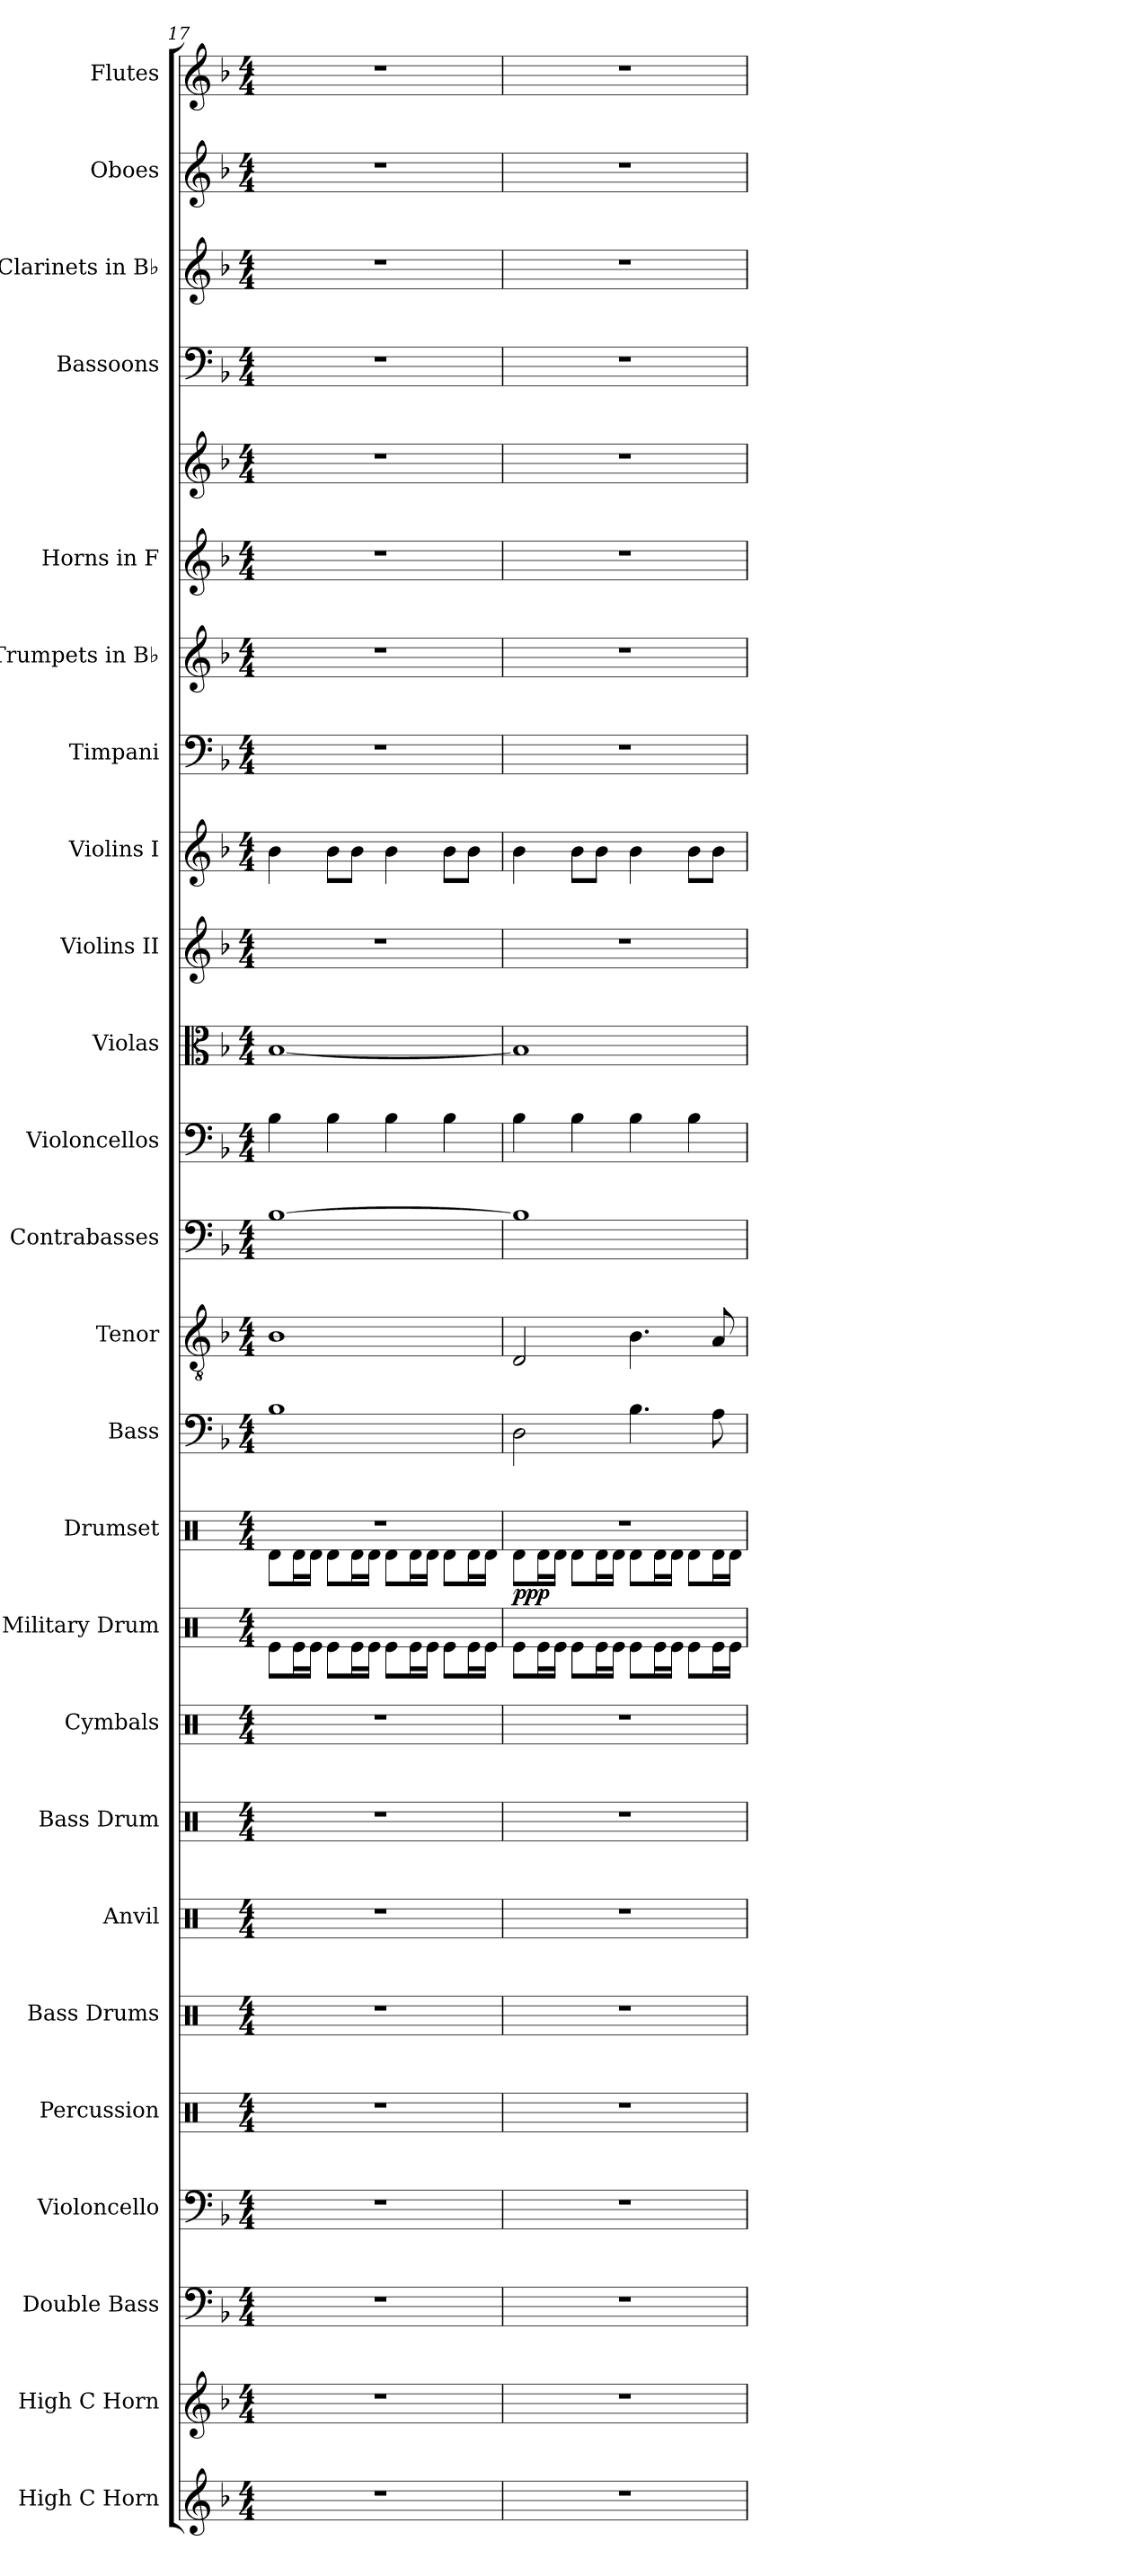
**kern	**kern	**kern	**kern	**kern	**kern	**kern	**kern	**kern	**kern	**kern	**dynam	**kern	**kern	**kern	**kern	**kern	**kern	**kern	**kern	**kern	**kern	**kern	**kern	**kern	**kern	**kern
*part25	*part24	*part23	*part22	*part21	*part20	*part19	*part18	*part17	*part16	*part15	*part15	*part14	*part13	*part12	*part11	*part10	*part9	*part8	*part7	*part6	*part5	*part5	*part4	*part3	*part2	*part1
*staff26	*staff25	*staff24	*staff23	*staff22	*staff21	*staff20	*staff19	*staff18	*staff17	*staff16	*staff16	*staff15	*staff14	*staff13	*staff12	*staff11	*staff10	*staff9	*staff8	*staff7	*staff6	*staff5	*staff4	*staff3	*staff2	*staff1
*I"High C Horn	*I"High C Horn	*I"Double Bass	*I"Violoncello	*I"Percussion	*I"Bass Drums	*I"Anvil	*I"Bass Drum	*I"Cymbals	*I"Military Drum	*I"Drumset	*	*I"Bass	*I"Tenor	*I"Contrabasses	*I"Violoncellos	*I"Violas	*I"Violins II	*I"Violins I	*I"Timpani	*I"Trumpets in B♭	*I"Horns in F	*	*I"Bassoons	*I"Clarinets in B♭	*I"Oboes	*I"Flutes
*I'H. C Hn.	*I'H. C Hn.	*I'Db.	*I'Vc.	*I'Perc.	*I'B.D.	*I'Anv.	*I'B. Dr.	*I'Cym.	*I'Mil. Dr.	*I'Drs.	*	*I'B.	*I'T.	*I'Cb.	*I'Vc.	*I'Vla.	*I'Vln. II	*I'Vln. I	*I'Timp.	*	*	*	*I'Bsn.	*	*I'Ob.	*I'Fl.
*clefG2	*clefG2	*clefF4	*clefF4	*clefX	*clefX	*clefX	*clefX	*clefX	*clefX	*clefX	*	*clefF4	*clefGv2	*clefF4	*clefF4	*clefC3	*clefG2	*clefG2	*clefF4	*clefG2	*clefG2	*clefG2	*clefF4	*clefG2	*clefG2	*clefG2
*ITrd7c12	*ITrd7c12	*ITrd7c12	*	*	*	*	*	*	*	*	*	*	*	*ITrd7c12	*	*	*	*	*	*ITrd1c2	*ITrd4c7	*ITrd4c7	*	*ITrd1c2	*	*
*k[b-]	*k[b-]	*k[b-]	*k[b-]	*k[]	*k[]	*k[]	*k[]	*k[]	*k[]	*k[]	*	*k[b-]	*k[b-]	*k[b-]	*k[b-]	*k[b-]	*k[b-]	*k[b-]	*k[b-]	*k[b-e-a-]	*k[b-e-]	*k[b-e-]	*k[b-]	*k[b-e-a-]	*k[b-]	*k[b-]
*M4/4	*M4/4	*M4/4	*M4/4	*M4/4	*M4/4	*M4/4	*M4/4	*M4/4	*M4/4	*M4/4	*	*M4/4	*M4/4	*M4/4	*M4/4	*M4/4	*M4/4	*M4/4	*M4/4	*M4/4	*M4/4	*M4/4	*M4/4	*M4/4	*M4/4	*M4/4
=17	=17	=17	=17	=17	=17	=17	=17	=17	=17	=17	=17	=17	=17	=17	=17	=17	=17	=17	=17	=17	=17	=17	=17	=17	=17	=17
*	*	*	*	*	*	*	*	*	*	*^	*	*	*	*	*	*	*	*	*	*	*	*	*	*	*	*
1r	1r	1r	1r	1r	1r	1r	1r	1r	8Re\L	1r	8Rd\L	.	1B-	1B-	[1BB-	4B-\	[1B-	1r	4b-\	1r	1r	1r	1r	1r	1r	1r	1r
.	.	.	.	.	.	.	.	.	16Re\L	.	16Rd\L	.	.	.	.	.	.	.	.	.	.	.	.	.	.	.	.
.	.	.	.	.	.	.	.	.	16Re\JJ	.	16Rd\JJ	.	.	.	.	.	.	.	.	.	.	.	.	.	.	.	.
.	.	.	.	.	.	.	.	.	8Re\L	.	8Rd\L	.	.	.	.	4B-\	.	.	8b-\L	.	.	.	.	.	.	.	.
.	.	.	.	.	.	.	.	.	16Re\L	.	16Rd\L	.	.	.	.	.	.	.	8b-\J	.	.	.	.	.	.	.	.
.	.	.	.	.	.	.	.	.	16Re\JJ	.	16Rd\JJ	.	.	.	.	.	.	.	.	.	.	.	.	.	.	.	.
.	.	.	.	.	.	.	.	.	8Re\L	.	8Rd\L	.	.	.	.	4B-\	.	.	4b-\	.	.	.	.	.	.	.	.
.	.	.	.	.	.	.	.	.	16Re\L	.	16Rd\L	.	.	.	.	.	.	.	.	.	.	.	.	.	.	.	.
.	.	.	.	.	.	.	.	.	16Re\JJ	.	16Rd\JJ	.	.	.	.	.	.	.	.	.	.	.	.	.	.	.	.
.	.	.	.	.	.	.	.	.	8Re\L	.	8Rd\L	.	.	.	.	4B-\	.	.	8b-\L	.	.	.	.	.	.	.	.
.	.	.	.	.	.	.	.	.	16Re\L	.	16Rd\L	.	.	.	.	.	.	.	8b-\J	.	.	.	.	.	.	.	.
.	.	.	.	.	.	.	.	.	16Re\JJ	.	16Rd\JJ	.	.	.	.	.	.	.	.	.	.	.	.	.	.	.	.
=18	=18	=18	=18	=18	=18	=18	=18	=18	=18	=18	=18	=18	=18	=18	=18	=18	=18	=18	=18	=18	=18	=18	=18	=18	=18	=18	=18
!	!	!	!	!	!	!	!	!	!	!	!	!LO:DY:b	!	!	!	!	!	!	!	!	!	!	!	!	!	!	!
1r	1r	1r	1r	1r	1r	1r	1r	1r	8Re\L	1r	8Rd\L	ppp	2D\	2D/	1BB-]	4B-\	1B-]	1r	4b-\	1r	1r	1r	1r	1r	1r	1r	1r
.	.	.	.	.	.	.	.	.	16Re\L	.	16Rd\L	.	.	.	.	.	.	.	.	.	.	.	.	.	.	.	.
.	.	.	.	.	.	.	.	.	16Re\JJ	.	16Rd\JJ	.	.	.	.	.	.	.	.	.	.	.	.	.	.	.	.
.	.	.	.	.	.	.	.	.	8Re\L	.	8Rd\L	.	.	.	.	4B-\	.	.	8b-\L	.	.	.	.	.	.	.	.
.	.	.	.	.	.	.	.	.	16Re\L	.	16Rd\L	.	.	.	.	.	.	.	8b-\J	.	.	.	.	.	.	.	.
.	.	.	.	.	.	.	.	.	16Re\JJ	.	16Rd\JJ	.	.	.	.	.	.	.	.	.	.	.	.	.	.	.	.
.	.	.	.	.	.	.	.	.	8Re\L	.	8Rd\L	.	4.B-\	4.B-\	.	4B-\	.	.	4b-\	.	.	.	.	.	.	.	.
.	.	.	.	.	.	.	.	.	16Re\L	.	16Rd\L	.	.	.	.	.	.	.	.	.	.	.	.	.	.	.	.
.	.	.	.	.	.	.	.	.	16Re\JJ	.	16Rd\JJ	.	.	.	.	.	.	.	.	.	.	.	.	.	.	.	.
.	.	.	.	.	.	.	.	.	8Re\L	.	8Rd\L	.	.	.	.	4B-\	.	.	8b-\L	.	.	.	.	.	.	.	.
.	.	.	.	.	.	.	.	.	16Re\L	.	16Rd\L	.	8A\	8A/	.	.	.	.	8b-\J	.	.	.	.	.	.	.	.
.	.	.	.	.	.	.	.	.	16Re\JJ	.	16Rd\JJ	.	.	.	.	.	.	.	.	.	.	.	.	.	.	.	.
*	*	*	*	*	*	*	*	*	*	*v	*v	*	*	*	*	*	*	*	*	*	*	*	*	*	*	*	*
=	=	=	=	=	=	=	=	=	=	=	=	=	=	=	=	=	=	=	=	=	=	=	=	=	=	=
*-	*-	*-	*-	*-	*-	*-	*-	*-	*-	*-	*-	*-	*-	*-	*-	*-	*-	*-	*-	*-	*-	*-	*-	*-	*-	*-
